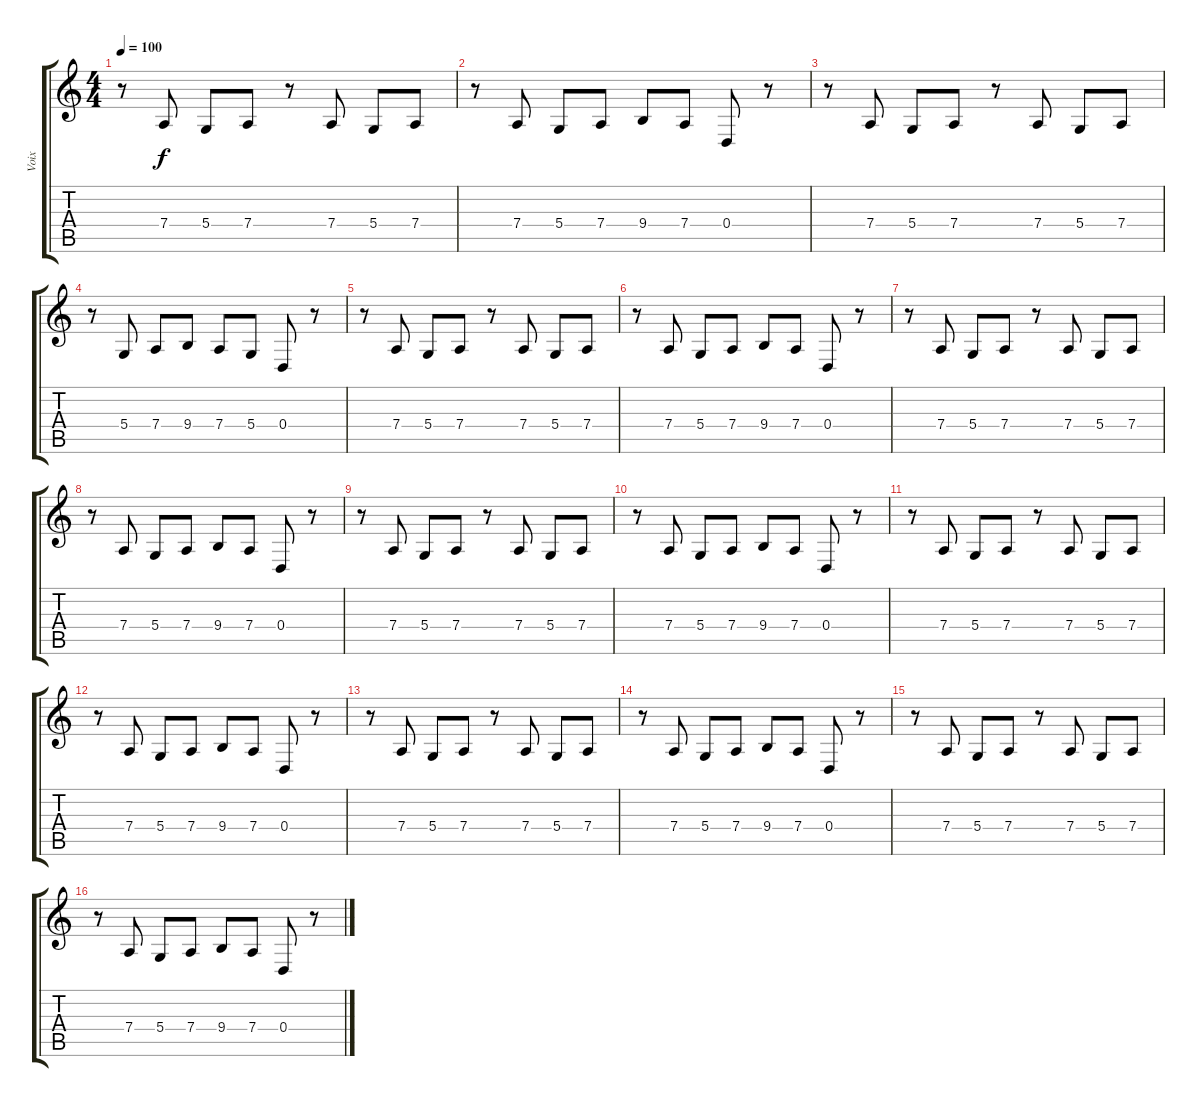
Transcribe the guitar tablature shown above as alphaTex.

\track ("Voix" "Voix") {instrument bassoon}
\staff {score tabs}
\tuning (E4 B3 G3 D3 A2 E2) {hide}
\ts (4 4)
\tempo 100
\clef g2
\ks c
r.8{dy f} 7.4.8 5.4.8 7.4.8 r.8 7.4.8 5.4.8 7.4.8 |
r.8 7.4.8 5.4.8 7.4.8 9.4.8 7.4.8 0.4.8 r.8 |
r.8 7.4.8 5.4.8 7.4.8 r.8 7.4.8 5.4.8 7.4.8 |
r.8 5.4.8 7.4.8 9.4.8 7.4.8 5.4.8 0.4.8 r.8 |
r.8 7.4.8 5.4.8 7.4.8 r.8 7.4.8 5.4.8 7.4.8 |
r.8 7.4.8 5.4.8 7.4.8 9.4.8 7.4.8 0.4.8 r.8 |
r.8 7.4.8 5.4.8 7.4.8 r.8 7.4.8 5.4.8 7.4.8 |
r.8 7.4.8 5.4.8 7.4.8 9.4.8 7.4.8 0.4.8 r.8 |
r.8 7.4.8 5.4.8 7.4.8 r.8 7.4.8 5.4.8 7.4.8 |
r.8 7.4.8 5.4.8 7.4.8 9.4.8 7.4.8 0.4.8 r.8 |
r.8 7.4.8 5.4.8 7.4.8 r.8 7.4.8 5.4.8 7.4.8 |
r.8 7.4.8 5.4.8 7.4.8 9.4.8 7.4.8 0.4.8 r.8 |
r.8 7.4.8 5.4.8 7.4.8 r.8 7.4.8 5.4.8 7.4.8 |
r.8 7.4.8 5.4.8 7.4.8 9.4.8 7.4.8 0.4.8 r.8 |
r.8 7.4.8 5.4.8 7.4.8 r.8 7.4.8 5.4.8 7.4.8 |
r.8 7.4.8 5.4.8 7.4.8 9.4.8 7.4.8 0.4.8 r.8
